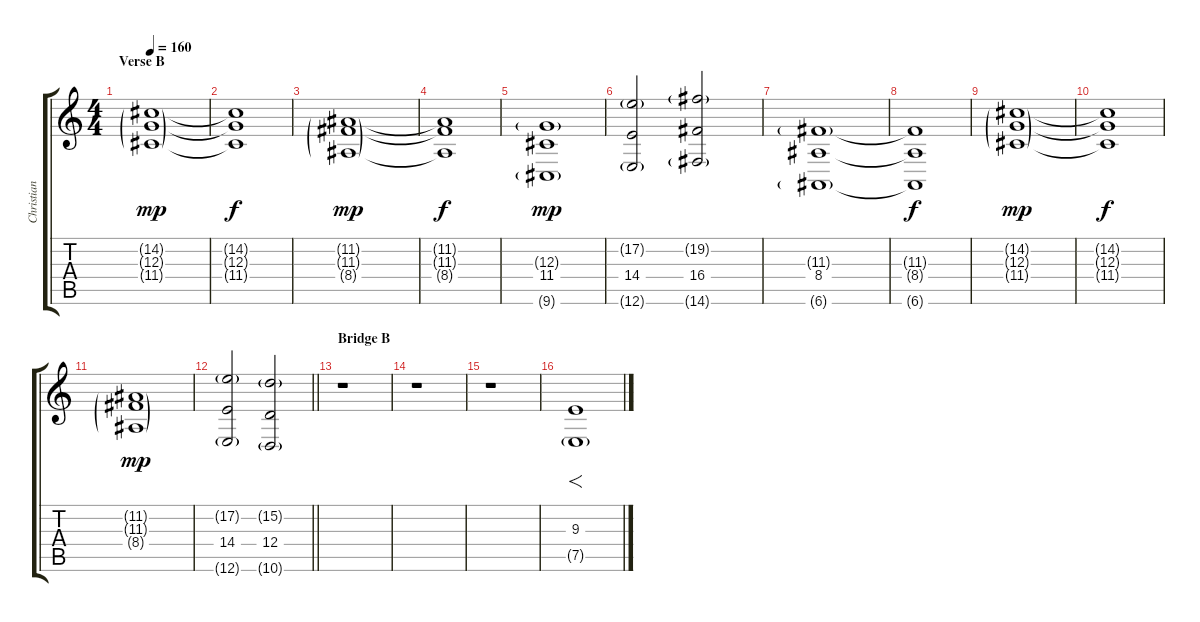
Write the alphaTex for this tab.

\track ("Christian Kretschmar" "Christian ") {instrument stringensemble1}
\staff {score tabs}
\tuning (E4 B3 G3 D3 A2 E2) {hide}
\ts (4 4)
\section ("" "Verse B")
\tempo 160
\clef g2
\ks c
(14.2{g} 12.3{g} 11.4{g}).1{dy mp} |
(14.2{t} 12.3{t} 11.4{t}).1{dy f} |
(11.2{g} 11.3{g} 8.4{g}).1{dy mp} |
(11.2{t} 11.3{t} 8.4{t}).1{dy f} |
(12.3{g} 11.4 9.6{g}).1{dy mp} |
(17.2{g} 14.4 12.6{g}).2 (19.2{g} 16.4 14.6{g}).2 |
(11.3{g} 8.4 6.6{g}).1 |
(11.3{t} 8.4{t} 6.6{t}).1{dy f} |
(14.2{g} 12.3{g} 11.4{g}).1{dy mp} |
(14.2{t} 12.3{t} 11.4{t}).1{dy f} |
(11.2{g} 11.3{g} 8.4{g}).1{dy mp} |
\barLineRight lightlight
(17.2{g} 14.4 12.6{g}).2 (15.2{g} 12.4 10.6{g}).2 |
\section ("" "Bridge B")
r.1 |
r.1 |
r.1 |
(9.3 7.5{g}).1{f}
